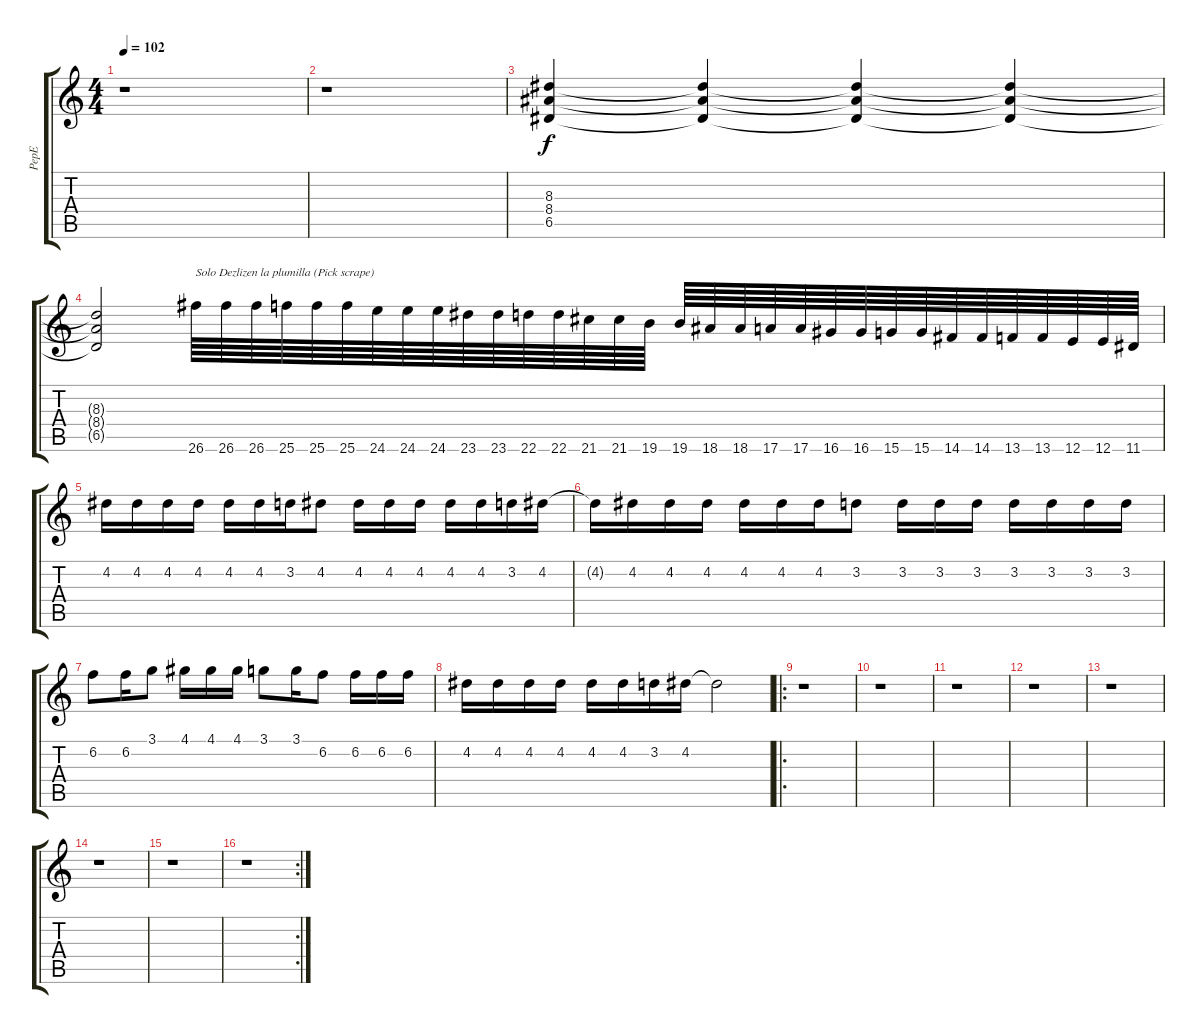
\track ("PepE" "PepE") {instrument overdrivenguitar}
\staff {score tabs}
\tuning (E4 B3 G3 D3 A2 E2) {hide}
\ts (4 4)
\tempo 102
\clef g2
\ks c
r.1{dy f instrument overdrivenguitar} |
r.1 |
(8.3 8.4 6.5).4 (8.3{t} 8.4{t} 6.5{t}).4 (8.3{t} 8.4{t} 6.5{t}).4 (8.3{t} 8.4{t} 6.5{t}).4 |
(8.3{t} 8.4{t} 6.5{t}).2 26.6.64{txt "Solo Dezlizen la plumilla (Pick scrape)"} 26.6.64 26.6.64 25.6.64 25.6.64 25.6.64 24.6.64 24.6.64 24.6.64 23.6.64 23.6.64 22.6.64 22.6.64 21.6.64 21.6.64 19.6.64 19.6.64 18.6.64 18.6.64 17.6.64 17.6.64 16.6.64 16.6.64 15.6.64 15.6.64 14.6.64 14.6.64 13.6.64 13.6.64 12.6.64 12.6.64 11.6.64 |
4.2.16 4.2.16 4.2.16 4.2.16 4.2.16 4.2.16 3.2.16 4.2.8 4.2.16 4.2.16 4.2.16 4.2.16 4.2.16 3.2.16 4.2.16 |
4.2{t}.16 4.2.16 4.2.16 4.2.16 4.2.16 4.2.16 4.2.16 3.2.8 3.2.16 3.2.16 3.2.16 3.2.16 3.2.16 3.2.16 3.2.16 |
6.2.8 6.2.16 3.1.8 4.1.16 4.1.16 4.1.16 3.1.8 3.1.16 6.2.8 6.2.16 6.2.16 6.2.16 |
4.2.16 4.2.16 4.2.16 4.2.16 4.2.16 4.2.16 3.2.16 4.2.16 4.2{t}.2 |
\ro
r.1 |
r.1 |
r.1 |
r.1 |
r.1 |
r.1 |
r.1 |
\rc 2
r.1
